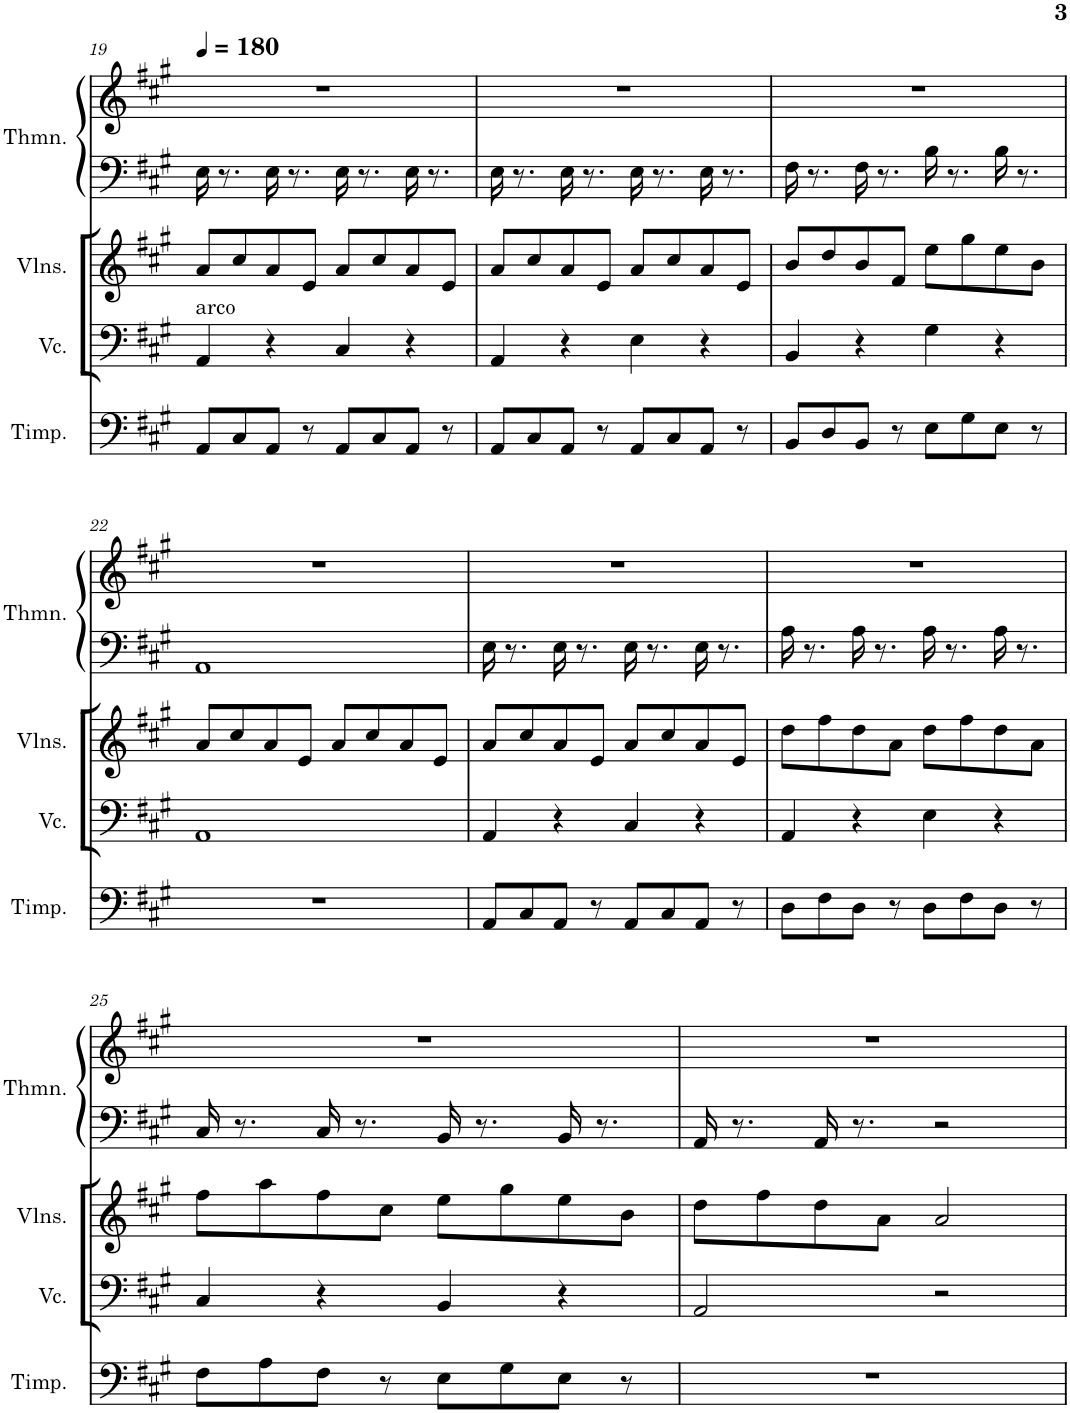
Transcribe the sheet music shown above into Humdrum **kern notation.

**kern	**kern	**kern	**kern	**kern
*part4	*part3	*part2	*part1	*part1
*staff5	*staff4	*staff3	*staff2	*staff1
*I"Timpani	*I"Violoncello	*I"Violins	*I"Theremin	*
*I'Timp.	*I'Vc.	*I'Vlns.	*I'Thmn.	*
!!LO:PB:g=z
*clefF4	*clefF4	*clefG2	*clefF4	*clefG2
*k[f#c#g#]	*k[f#c#g#]	*k[f#c#g#]	*k[f#c#g#]	*k[f#c#g#]
*M4/4	*M4/4	*M4/4	*M4/4	*M4/4
*MM180	*MM180	*MM180	*MM180	*MM180
=19	=19	=19	=19	=19
!	!LO:TX:a:t=arco	!	!	!
8AA/L	4AA/	8a/L	16E\	1r
.	.	.	8.r	.
8C#/	.	8cc#/	.	.
8AA/J	4r	8a/	16E\	.
.	.	.	8.r	.
8r	.	8e/J	.	.
8AA/L	4C#/	8a/L	16E\	.
.	.	.	8.r	.
8C#/	.	8cc#/	.	.
8AA/J	4r	8a/	16E\	.
.	.	.	8.r	.
8r	.	8e/J	.	.
=20	=20	=20	=20	=20
8AA/L	4AA/	8a/L	16E\	1r
.	.	.	8.r	.
8C#/	.	8cc#/	.	.
8AA/J	4r	8a/	16E\	.
.	.	.	8.r	.
8r	.	8e/J	.	.
8AA/L	4E\	8a/L	16E\	.
.	.	.	8.r	.
8C#/	.	8cc#/	.	.
8AA/J	4r	8a/	16E\	.
.	.	.	8.r	.
8r	.	8e/J	.	.
=21	=21	=21	=21	=21
8BB/L	4BB/	8b/L	16F#\	1r
.	.	.	8.r	.
8D/	.	8dd/	.	.
8BB/J	4r	8b/	16F#\	.
.	.	.	8.r	.
8r	.	8f#/J	.	.
8E\L	4G#\	8ee\L	16B\	.
.	.	.	8.r	.
8G#\	.	8gg#\	.	.
8E\J	4r	8ee\	16B\	.
.	.	.	8.r	.
8r	.	8b\J	.	.
!!LO:LB:g=z
=22	=22	=22	=22	=22
1r	1AA	8a/L	1AA	1r
.	.	8cc#/	.	.
.	.	8a/	.	.
.	.	8e/J	.	.
.	.	8a/L	.	.
.	.	8cc#/	.	.
.	.	8a/	.	.
.	.	8e/J	.	.
=23	=23	=23	=23	=23
8AA/L	4AA/	8a/L	16E\	1r
.	.	.	8.r	.
8C#/	.	8cc#/	.	.
8AA/J	4r	8a/	16E\	.
.	.	.	8.r	.
8r	.	8e/J	.	.
8AA/L	4C#/	8a/L	16E\	.
.	.	.	8.r	.
8C#/	.	8cc#/	.	.
8AA/J	4r	8a/	16E\	.
.	.	.	8.r	.
8r	.	8e/J	.	.
=24	=24	=24	=24	=24
8D\L	4AA/	8dd\L	16A\	1r
.	.	.	8.r	.
8F#\	.	8ff#\	.	.
8D\J	4r	8dd\	16A\	.
.	.	.	8.r	.
8r	.	8a\J	.	.
8D\L	4E\	8dd\L	16A\	.
.	.	.	8.r	.
8F#\	.	8ff#\	.	.
8D\J	4r	8dd\	16A\	.
.	.	.	8.r	.
8r	.	8a\J	.	.
!!LO:LB:g=z
=25	=25	=25	=25	=25
8F#\L	4C#/	8ff#\L	16C#/	1r
.	.	.	8.r	.
8A\	.	8aa\	.	.
8F#\J	4r	8ff#\	16C#/	.
.	.	.	8.r	.
8r	.	8cc#\J	.	.
8E\L	4BB/	8ee\L	16BB/	.
.	.	.	8.r	.
8G#\	.	8gg#\	.	.
8E\J	4r	8ee\	16BB/	.
.	.	.	8.r	.
8r	.	8b\J	.	.
=26	=26	=26	=26	=26
1r	2AA/	8dd\L	16AA/	1r
.	.	.	8.r	.
.	.	8ff#\	.	.
.	.	8dd\	16AA/	.
.	.	.	8.r	.
.	.	8a\J	.	.
.	2r	2a/	2r	.
=	=	=	=	=
*-	*-	*-	*-	*-
